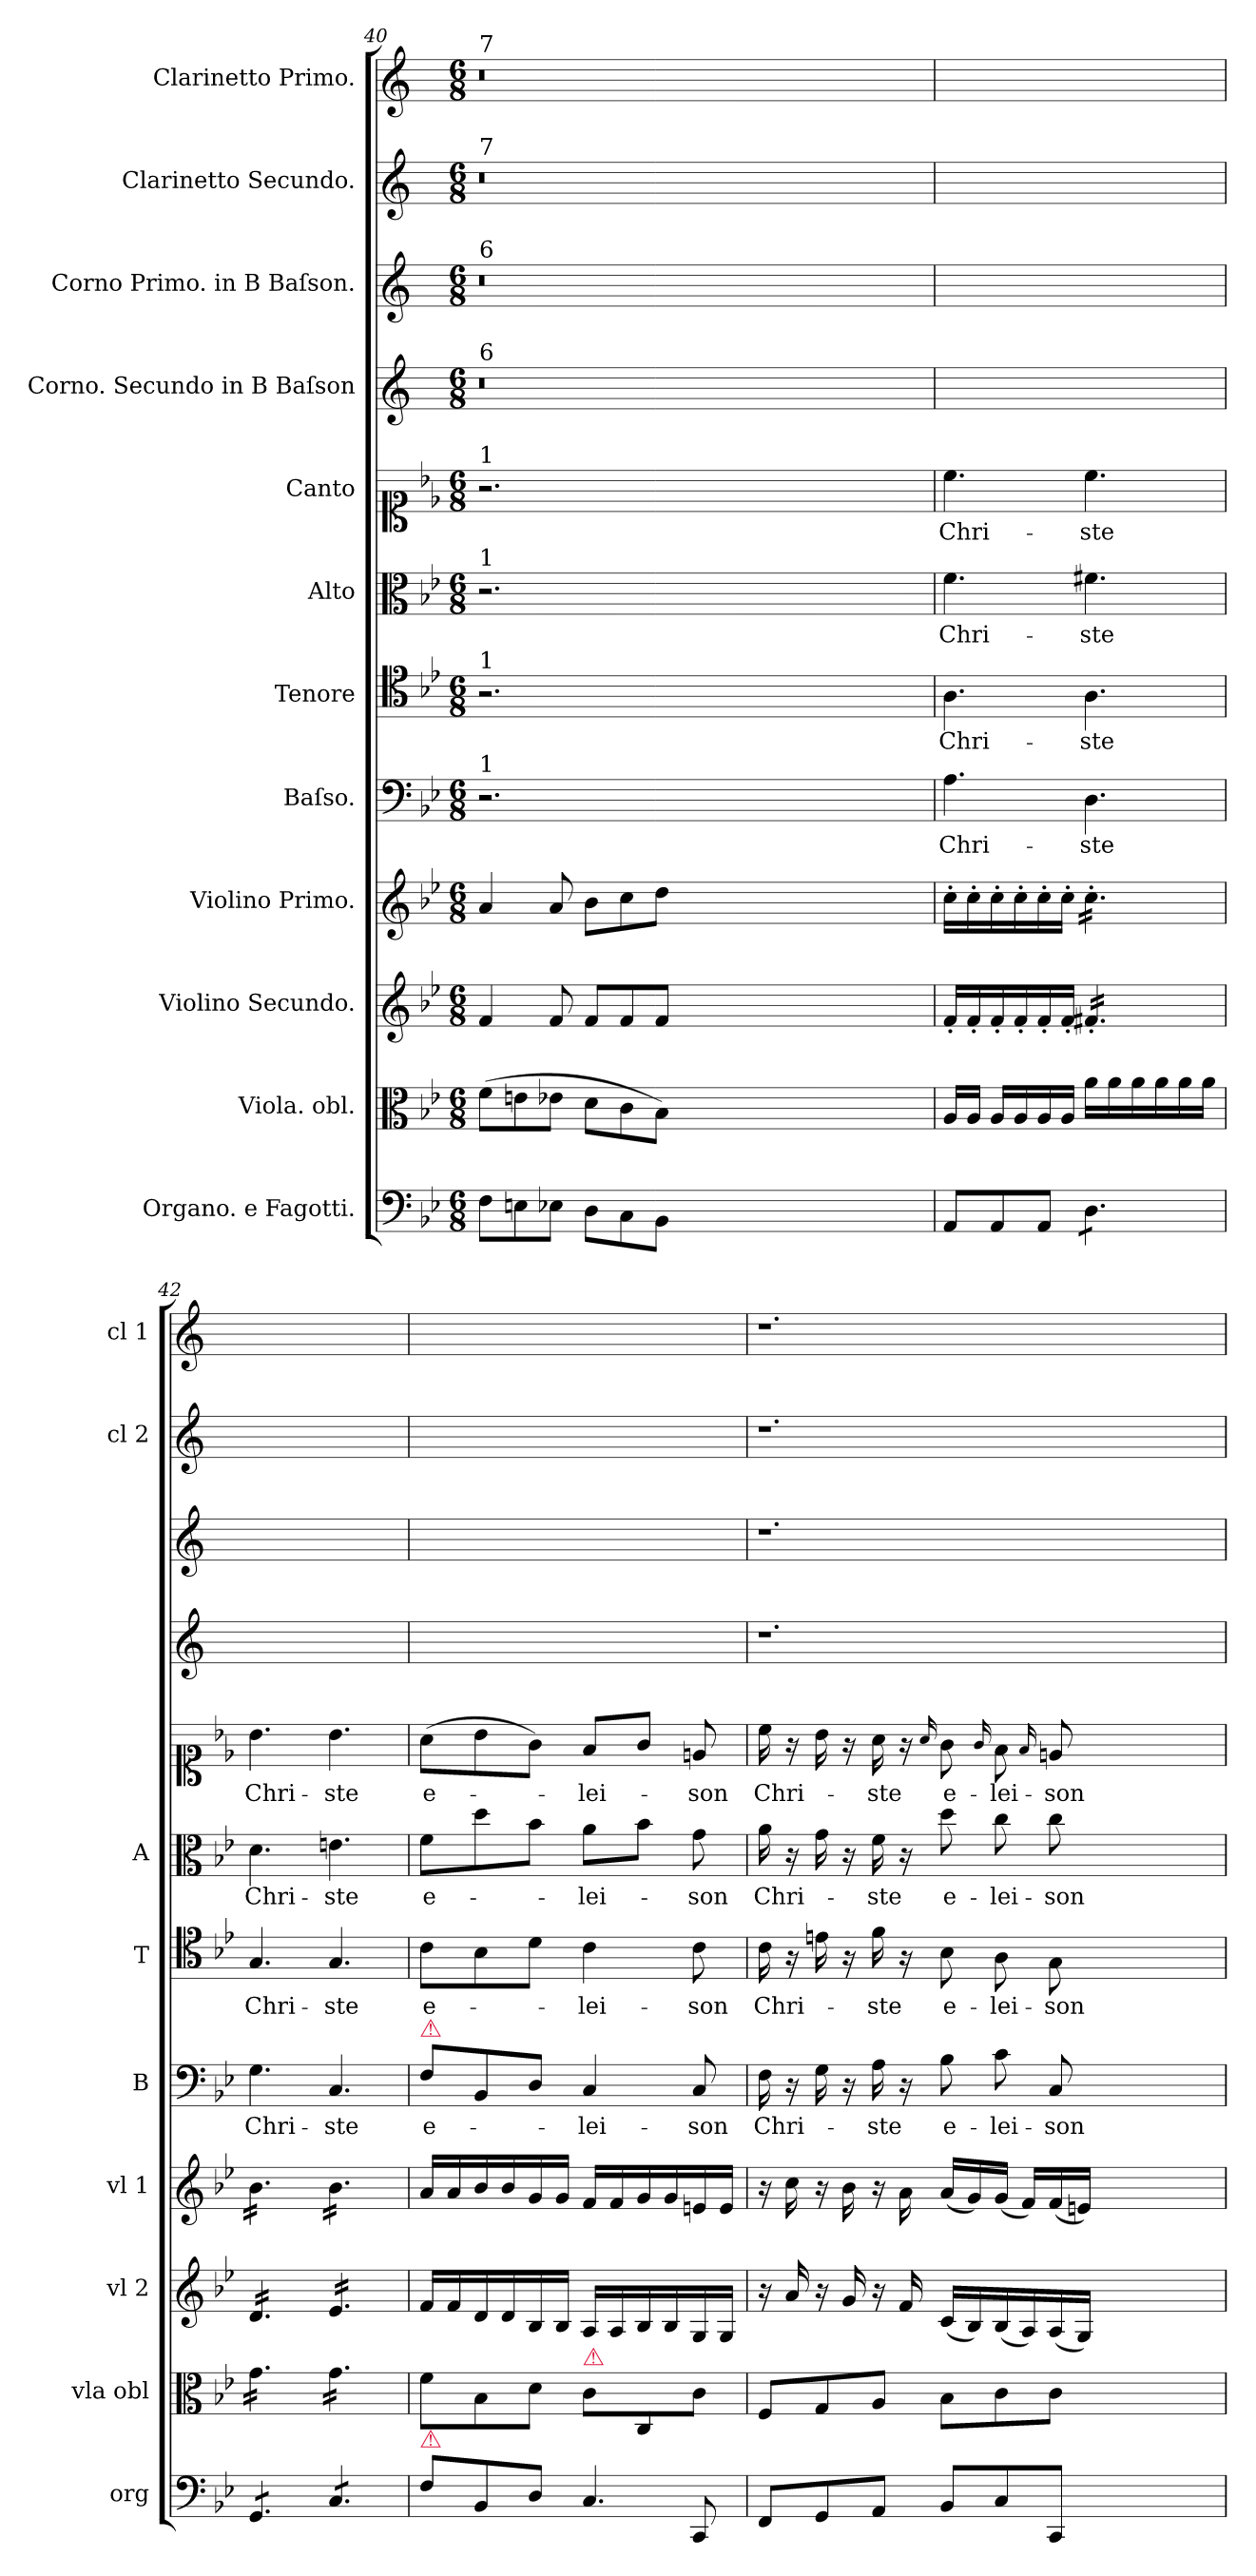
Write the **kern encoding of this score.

**kern	**dynam	**kern	**dynam	**kern	**dynam	**kern	**dynam	**kern	**text	**kern	**text	**kern	**text	**dynam	**kern	**text	**dynam	**kern	**kern	**kern	**kern
*part12	*part12	*part11	*part11	*part10	*part10	*part9	*part9	*part8	*part8	*part7	*part7	*part6	*part6	*part6	*part5	*part5	*part5	*part4	*part3	*part2	*part1
*staff12	*staff12	*staff11	*staff11	*staff10	*staff10	*staff9	*staff9	*staff8	*staff8	*staff7	*staff7	*staff6	*staff6	*staff6	*staff5	*staff5	*staff5	*staff4	*staff3	*staff2	*staff1
*I"Organo. e Fagotti.	*	*I"Viola. obl.	*	*I"Violino Secundo.	*	*I"Violino Primo.	*	*I"Baſso.	*	*I"Tenore	*	*I"Alto	*	*	*I"Canto	*	*	*I"Corno. Secundo in B Baſson	*I"Corno Primo. in B Baſson.	*I"Clarinetto Secundo.	*I"Clarinetto Primo.
*I'org	*	*I'vla obl	*	*I'vl 2	*	*I'vl 1	*	*I'B	*	*I'T	*	*I'A	*	*	*	*	*	*	*	*I'cl 2	*I'cl 1
*clefF4	*	*clefC3	*	*clefG2	*	*clefG2	*	*clefF4	*	*clefC4	*	*clefC3	*	*	*clefC1	*	*	*clefG2	*clefG2	*clefG2	*clefG2
*	*	*	*	*	*	*	*	*	*	*	*	*	*	*	*	*	*	*ITrd1c2	*ITrd1c2	*ITrd1c2	*ITrd1c2
*k[b-e-]	*	*k[b-e-]	*	*k[b-e-]	*	*k[b-e-]	*	*k[b-e-]	*	*k[b-e-]	*	*k[b-e-]	*	*	*k[b-e-]	*	*	*k[b-e-]	*k[b-e-]	*k[b-e-]	*k[b-e-]
*B-:	*	*B-:	*	*B-:	*	*B-:	*	*B-:	*	*B-:	*	*B-:	*	*	*B-:	*	*	*B-:	*B-:	*B-:	*B-:
*M6/8	*	*M6/8	*	*M6/8	*	*M6/8	*	*M6/8	*	*M6/8	*	*M6/8	*	*	*M6/8	*	*	*M6/8	*M6/8	*M6/8	*M6/8
=40	=40	=40	=40	=40	=40	=40	=40	=40	=40	=40	=40	=40	=40	=40	=40	=40	=40	=40	=40	=40	=40
!	!	!	!	!	!	!	!	!	!	!	!	!	!	!	!	!	!	!	!	!	!LO:TX:a:t=7
!	!	!	!	!	!	!	!	!	!	!	!	!	!	!	!	!	!	!	!	!LO:TX:a:t=7	!
!	!	!	!	!	!	!	!	!	!	!	!	!	!	!	!	!	!	!	!LO:TX:a:t=6	!	!
!	!	!	!	!	!	!	!	!	!	!	!	!	!	!	!	!	!	!LO:TX:a:t=6	!	!	!
!	!	!	!	!	!	!	!	!	!	!	!	!	!	!	!LO:TX:a:t=1	!	!	!	!	!	!
!	!	!	!	!	!	!	!	!	!	!	!	!LO:TX:a:t=1	!	!	!	!	!	!	!	!	!
!	!	!	!	!	!	!	!	!	!	!LO:TX:a:t=1	!	!	!	!	!	!	!	!	!	!	!
!	!	!	!	!	!	!	!	!LO:TX:a:t=1	!	!	!	!	!	!	!	!	!	!	!	!	!
8F\L	.	(8f\L	pia	4f/	.	4a/	.	2.r	.	2.r	.	2.r	.	.	2.r	.	.	0.r	0.r	0.r	0.r
8En\	.	8en\	.	.	.	.	.	.	.	.	.	.	.	.	.	.	.	.	.	.	.
8E-X\J	.	8e-X\J	.	8f/	.	8a/	.	.	.	.	.	.	.	.	.	.	.	.	.	.	.
8D\L	.	8d\L	.	8f/L	.	8b-\L	.	.	.	.	.	.	.	.	.	.	.	.	.	.	.
8C\	.	8c\	m fort	8f/	.	8cc\	.	.	.	.	.	.	.	.	.	.	.	.	.	.	.
8BB-\J	.	8B-\J)	.	8f/J	.	8dd\J	.	.	.	.	.	.	.	.	.	.	.	.	.	.	.
0ryy	.	0ryy	.	0ryy	.	0ryy	.	0ryy	.	0ryy	.	0ryy	.	.	0ryy	.	.	.	.	.	.
4ryy	.	4ryy	.	4ryy	.	4ryy	.	4ryy	.	4ryy	.	4ryy	.	.	4ryy	.	.	.	.	.	.
=41	=41	=41	=41	=41	=41	=41	=41	=41	=41	=41	=41	=41	=41	=41	=41	=41	=41	=41	=41	=41	=41
!	!	!	!	!	!LO:DY:rj	!	!LO:DY:rj	!	!	!	!	!	!	!LO:DY:a	!	!	!LO:DY:a	!	!	!	!
8AA/L	.	16A/LL	.	16f'/LL	mfort	16cc'\LL	mz fort	4.A\	Chri-	4.A\	Chri-	4.f\	Chri-	forto	4.cc\	Chri-	forte	2.ryy	2.ryy	2.ryy	2.ryy
.	.	16A/JJ	.	16f'/	.	16cc'\	.	.	.	.	.	.	.	.	.	.	.	.	.	.	.
8AA/	.	16A/LL	.	16f'/	.	16cc'\	.	.	.	.	.	.	.	.	.	.	.	.	.	.	.
.	.	16A/	.	16f'/	.	16cc'\	.	.	.	.	.	.	.	.	.	.	.	.	.	.	.
8AA/J	.	16A/	.	16f'/	.	16cc'\	.	.	.	.	.	.	.	.	.	.	.	.	.	.	.
.	.	16A/JJ	.	16f'/JJ	.	16cc'\JJ	.	.	.	.	.	.	.	.	.	.	.	.	.	.	.
!	!	!	!	!	!	!LO:TX:a:t=......	!	!	!	!	!	!	!	!	!	!	!	!	!	!	!
*tremolo	*	*	*	*	*	*	*	*	*	*	*	*	*	*	*	*	*	*	*	*	*
*	*	*	*	*tremolo	*	*	*	*	*	*	*	*	*	*	*	*	*	*	*	*	*
*	*	*	*	*	*	*tremolo	*	*	*	*	*	*	*	*	*	*	*	*	*	*	*
8D\L	.	16a\LL	.	16f#X'/LL	.	16cc'\LL	.	4.D\	-ste	4.A\	-ste	4.f#X\	-ste	.	4.cc\	-ste	.	.	.	.	.
.	.	16a\	.	16f#X'/	.	16cc'\	.	.	.	.	.	.	.	.	.	.	.	.	.	.	.
8D\	.	16a\	.	16f#X'/	.	16cc'\	.	.	.	.	.	.	.	.	.	.	.	.	.	.	.
.	.	16a\	.	16f#X'/	.	16cc'\	.	.	.	.	.	.	.	.	.	.	.	.	.	.	.
8D\J	.	16a\	.	16f#X'/	.	16cc'\	.	.	.	.	.	.	.	.	.	.	.	.	.	.	.
.	.	16a\JJ	.	16f#X'/JJ	.	16cc'\JJ	.	.	.	.	.	.	.	.	.	.	.	.	.	.	.
=42	=42	=42	=42	=42	=42	=42	=42	=42	=42	=42	=42	=42	=42	=42	=42	=42	=42	=42	=42	=42	=42
!	!	!	!	!	!	!	!	!	!LO:LY:i	!	!LO:LY:i	!	!LO:LY:i	!	!	!LO:LY:i	!	!	!	!	!
*	*	*tremolo	*	*	*	*	*	*	*	*	*	*	*	*	*	*	*	*	*	*	*
8GG/L	.	16g\LL	.	16d/LL	.	16b-\LL	.	4.G\	Chri-	4.G/	Chri-	4.d\	Chri-	.	4.b-\	Chri-	.	2.ryy	2.ryy	2.ryy	2.ryy
.	.	16g\	.	16d/	.	16b-\	.	.	.	.	.	.	.	.	.	.	.	.	.	.	.
8GG/	.	16g\	.	16d/	.	16b-\	.	.	.	.	.	.	.	.	.	.	.	.	.	.	.
.	.	16g\	.	16d/	.	16b-\	.	.	.	.	.	.	.	.	.	.	.	.	.	.	.
8GG/J	.	16g\	.	16d/	.	16b-\	.	.	.	.	.	.	.	.	.	.	.	.	.	.	.
.	.	16g\JJ	.	16d/JJ	.	16b-\JJ	.	.	.	.	.	.	.	.	.	.	.	.	.	.	.
!	!	!	!	!	!	!	!	!	!LO:LY:i	!	!LO:LY:i	!	!LO:LY:i	!	!	!LO:LY:i	!	!	!	!	!
8C/L	.	16g\LL	.	16e-/LL	.	16b-\LL	.	4.C/	-ste	4.G/	-ste	4.en\	-ste	.	4.b-\	-ste	.	.	.	.	.
.	.	16g\	.	16e-/	.	16b-\	.	.	.	.	.	.	.	.	.	.	.	.	.	.	.
8C/	.	16g\	.	16e-/	.	16b-\	.	.	.	.	.	.	.	.	.	.	.	.	.	.	.
.	.	16g\	.	16e-/	.	16b-\	.	.	.	.	.	.	.	.	.	.	.	.	.	.	.
8C/J	.	16g\	.	16e-/	.	16b-\	.	.	.	.	.	.	.	.	.	.	.	.	.	.	.
*Xtremolo	*	*	*	*	*	*	*	*	*	*	*	*	*	*	*	*	*	*	*	*	*
.	.	16g\JJ	.	16e-/JJ	.	16b-\JJ	.	.	.	.	.	.	.	.	.	.	.	.	.	.	.
*	*	*	*	*	*	*Xtremolo	*	*	*	*	*	*	*	*	*	*	*	*	*	*	*
*	*	*	*	*Xtremolo	*	*	*	*	*	*	*	*	*	*	*	*	*	*	*	*	*
*	*	*Xtremolo	*	*	*	*	*	*	*	*	*	*	*	*	*	*	*	*	*	*	*
=43	=43	=43	=43	=43	=43	=43	=43	=43	=43	=43	=43	=43	=43	=43	=43	=43	=43	=43	=43	=43	=43
*^	*	*	*	*	*	*	*	*	*	*	*	*	*	*	*	*	*	*	*	*	*
!	!	!	!	!	!	!	!	!	!LO:TX:a:color=crimson:t=⚠	!	!	!	!	!	!	!	!	!	!	!	!	!
!LO:TX:a:color=crimson:t=⚠	!	!	!	!	!	!	!	!	!	!	!	!	!	!	!	!	!	!	!	!	!	!
8F\L	2ryy	.	8f\L	.	16f/LL	.	16a/LL	.	8F\L	e-	8c\L	e-	8f\L	e-	.	(8a\L	e-	.	2.ryy	2.ryy	2.ryy	2.ryy
.	.	.	.	.	16f/	.	16a/	.	.	.	.	.	.	.	.	.	.	.	.	.	.	.
8BB-/	.	.	8B-\	.	16d/	.	16b-/	.	8BB-/	.	8B-\	.	8dd\	.	.	8b-\	.	.	.	.	.	.
.	.	.	.	.	16d/	.	16b-/	.	.	.	.	.	.	.	.	.	.	.	.	.	.	.
8D/J	.	.	8d\J	.	16B-/	.	16g/	.	8D/J	.	8d\J	.	8b-\J	.	.	8g\J)	.	.	.	.	.	.
.	.	.	.	.	16B-/JJ	.	16g/JJ	.	.	.	.	.	.	.	.	.	.	.	.	.	.	.
!	!	!	!LO:TX:a:color=crimson:t=⚠	!	!	!	!	!	!	!	!	!	!	!	!	!	!	!	!	!	!	!
!LO:N:vis=4.	!	!	!	!	!	!	!	!	!	!	!	!	!	!	!	!	!	!	!	!	!	!
4C/	.	.	8c\L	.	16A/LL	.	16f/LL	.	4C/	-lei-	4c\	-lei-	8a\L	-lei-	.	8f/L	-lei-	.	.	.	.	.
.	.	.	.	.	16A/	.	16f/	.	.	.	.	.	.	.	.	.	.	.	.	.	.	.
.	8.ryy	.	8C/	.	16B-/	.	16g/	.	.	.	.	.	8b-\J	.	.	8g/J	.	.	.	.	.	.
.	.	.	.	.	16B-/	.	16g/	.	.	.	.	.	.	.	.	.	.	.	.	.	.	.
8CC/	.	.	8c\J	.	16G/	.	16en/	.	8C/	-son	8c\	-son	8g\	-son	.	8en/	-son	.	.	.	.	.
.	16ryy	piano	.	.	16G/JJ	.	16e/JJ	.	.	.	.	.	.	.	.	.	.	.	.	.	.	.
=44	=44	=44	=44	=44	=44	=44	=44	=44	=44	=44	=44	=44	=44	=44	=44	=44	=44	=44	=44	=44	=44	=44
!	!	!	!	!	!	!	!	!	!	!	!	!	!	!	!LO:DY:a	!	!	!LO:DY:a	!	!	!	!
*v	*v	*	*	*	*	*	*	*	*	*	*	*	*	*	*	*	*	*	*	*	*	*
8FF/L	.	8F/L	pia	16r	pia	16r	pia	16F\	Chri-	16c\	Chri-	16a\	Chri-	pia	16cc\	Chri-	piano	1.r	1.r	1.r	1.r
.	.	.	.	16a/	.	16cc\	.	16r	.	16r	.	16r	.	.	16r	.	.	.	.	.	.
8GG/	.	8G/	.	16r	.	16r	.	16G\	.	16en\	.	16g\	.	.	16b-\	.	.	.	.	.	.
.	.	.	.	16g/	.	16b-\	.	16r	.	16r	.	16r	.	.	16r	.	.	.	.	.	.
8AA/J	.	8A/J	.	16r	.	16r	.	16A\	-ste	16f\	-ste	16f\	-ste	.	16a\	-ste	.	.	.	.	.
.	.	.	.	16f/	.	16a\	.	16r	.	16r	.	16r	.	.	16r	.	.	.	.	.	.
.	.	.	.	.	.	.	.	.	.	.	.	.	.	.	16qqa/	.	.	.	.	.	.
8BB-/L	.	8B-\L	.	(16c/LL	.	(16a/LL	.	8B-\	e-	8B-\	e-	8dd\	e-	.	8g\	e-	.	.	.	.	.
.	.	.	.	16B-/)	.	16g/)	.	.	.	.	.	.	.	.	.	.	.	.	.	.	.
.	.	.	.	.	.	.	.	.	.	.	.	.	.	.	16qqg/	.	.	.	.	.	.
8C/	.	8c\	.	(16B-/	.	(16g/JJ	.	8c\	-lei-	8A\	-lei-	8cc\	-lei-	.	8f\	-lei-	.	.	.	.	.
.	.	.	.	16A/)	.	16f/LL)	.	.	.	.	.	.	.	.	.	.	.	.	.	.	.
.	.	.	.	.	.	.	.	.	.	.	.	.	.	.	16qqf/	.	.	.	.	.	.
8CC/J	.	8c\J	.	(16A/	.	(16f/	.	8C/	-son	8G\	-son	8cc\	-son	.	8en/	-son	.	.	.	.	.
.	.	.	.	16G/JJ)	.	16en/JJ)	.	.	.	.	.	.	.	.	.	.	.	.	.	.	.
2.ryy	.	2.ryy	.	2.ryy	.	2.ryy	.	2.ryy	.	2.ryy	.	2.ryy	.	.	2.ryy	.	.	.	.	.	.
=	=	=	=	=	=	=	=	=	=	=	=	=	=	=	=	=	=	=	=	=	=
*-	*-	*-	*-	*-	*-	*-	*-	*-	*-	*-	*-	*-	*-	*-	*-	*-	*-	*-	*-	*-	*-
